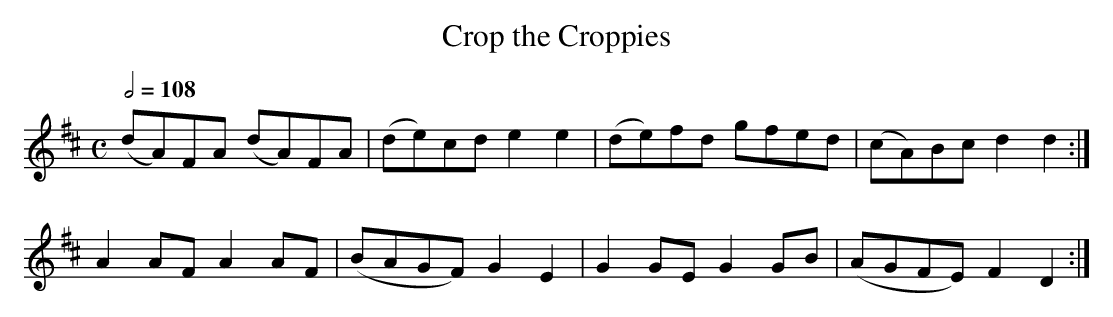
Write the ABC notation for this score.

X:1
T:Crop the Croppies
M:C
L:1/8
Q:1/2=108
K:D
(dA)FA (dA)FA|(de)cd e2e2|(de)fd gfed|(cA)Bc d2d2:|
 A2 AF  A2 AF|(BAGF) G2E2| G2 GE G2GB|(AGFE) F2D2:|
